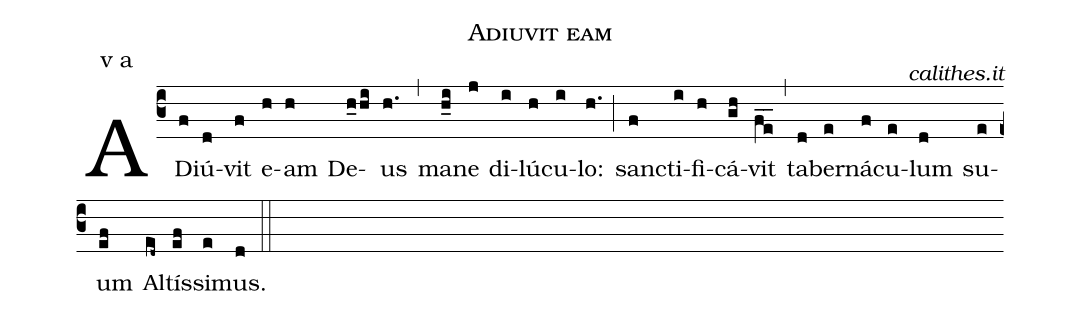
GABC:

name: Adiuvit eam;
commentary: calithes.it;
annotation: v a;
mode: 5;
%%
(c3)
AD(f)iú(d)vit(f) e(h)am(h) De(h_0hi)us(h.) (,)
ma(h_i)ne(j) di(i)lú(h)cu(i)lo:(h.) (;)
san(f)cti(i)fi(h)cá(gh)vit(fe__) (,)
ta(d)ber(e)ná(f)cu(e)lum(d) su(e)um(ef) Al(ed~)tís(ef)si(e)mus.(d) (::)
